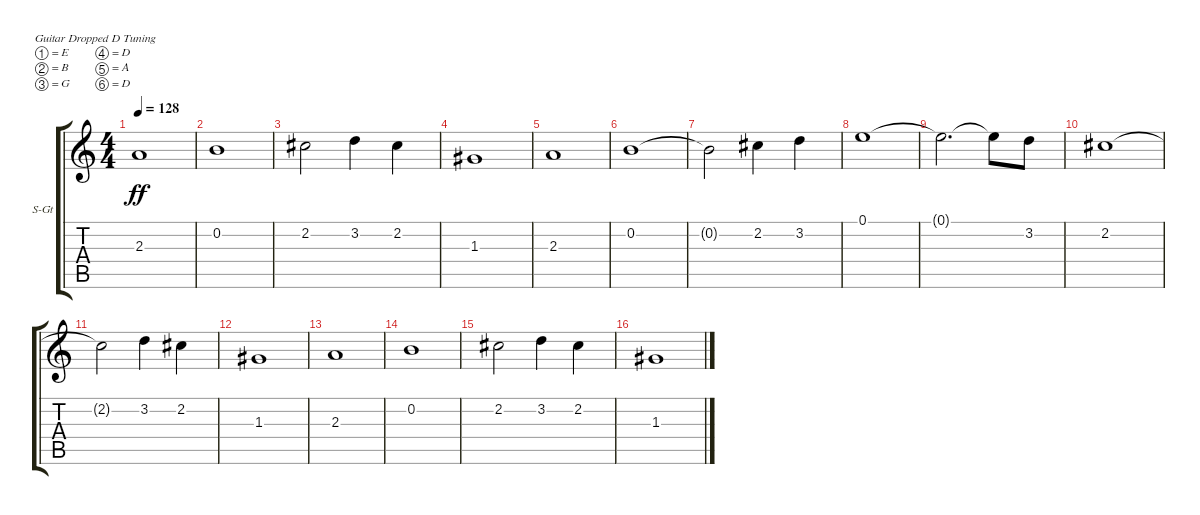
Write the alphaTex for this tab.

\bracketExtendMode groupsimilarinstruments
\firstSystemTrackNameOrientation horizontal
\otherSystemsTrackNameOrientation horizontal
\track ("Keyboard (Christian)" "S-Gt") {instrument lead2sawtooth}
\staff {score tabs}
\tuning (E4 B3 G3 D3 A2 D2)
\displaytranspose 12
\ts (4 4)
\tempo 128
\clef g2
\ks c
2.3.1{dy ff} |
0.2.1 |
2.2.2 3.2.4 2.2.4 |
1.3.1 |
2.3.1 |
0.2.1 |
0.2{t}.2 2.2.4 3.2.4 |
0.1.1 |
0.1{t}.2{d} 0.1{t}.8 3.2.8 |
2.2.1 |
2.2{t}.2 3.2.4 2.2.4 |
1.3.1 |
2.3.1 |
0.2.1 |
2.2.2 3.2.4 2.2.4 |
1.3.1
